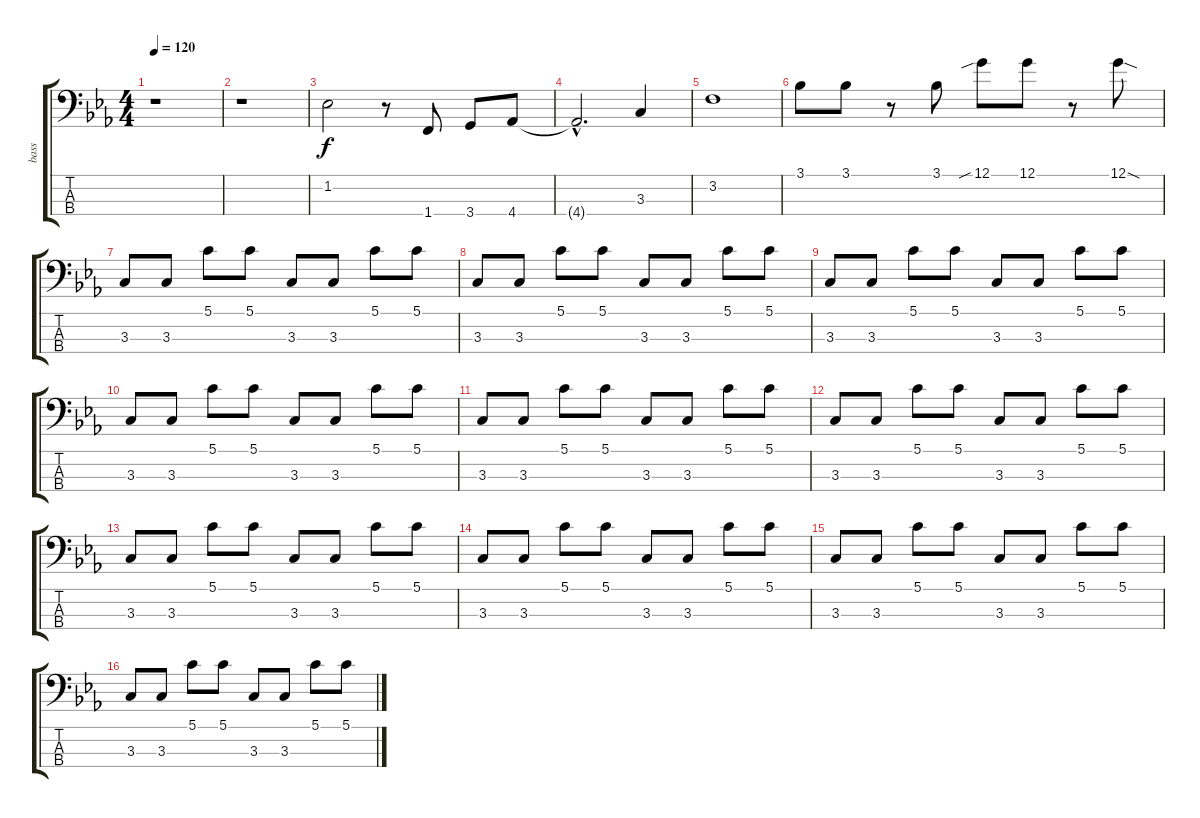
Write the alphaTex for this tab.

\track ("bass" "bass") {instrument electricbassfinger}
\staff {score tabs}
\tuning (G2 D2 A1 E1) {hide}
\ts (4 4)
\tempo 120
\clef f4
\ks eb
r.1{dy f} |
r.1 |
1.2.2 r.8 1.4.8 3.4.8 4.4.8 |
4.4{hac t}.2{d} 3.3.4 |
3.2.1 |
3.1.8 3.1.8 r.8 3.1.8 12.1{sib}.8 12.1.8 r.8 12.1{sod}.8 |
3.3.8 3.3.8 5.1.8 5.1.8 3.3.8 3.3.8 5.1.8 5.1.8 |
3.3.8 3.3.8 5.1.8 5.1.8 3.3.8 3.3.8 5.1.8 5.1.8 |
3.3.8 3.3.8 5.1.8 5.1.8 3.3.8 3.3.8 5.1.8 5.1.8 |
3.3.8 3.3.8 5.1.8 5.1.8 3.3.8 3.3.8 5.1.8 5.1.8 |
3.3.8 3.3.8 5.1.8 5.1.8 3.3.8 3.3.8 5.1.8 5.1.8 |
3.3.8 3.3.8 5.1.8 5.1.8 3.3.8 3.3.8 5.1.8 5.1.8 |
3.3.8 3.3.8 5.1.8 5.1.8 3.3.8 3.3.8 5.1.8 5.1.8 |
3.3.8 3.3.8 5.1.8 5.1.8 3.3.8 3.3.8 5.1.8 5.1.8 |
3.3.8 3.3.8 5.1.8 5.1.8 3.3.8 3.3.8 5.1.8 5.1.8 |
3.3.8 3.3.8 5.1.8 5.1.8 3.3.8 3.3.8 5.1.8 5.1.8
